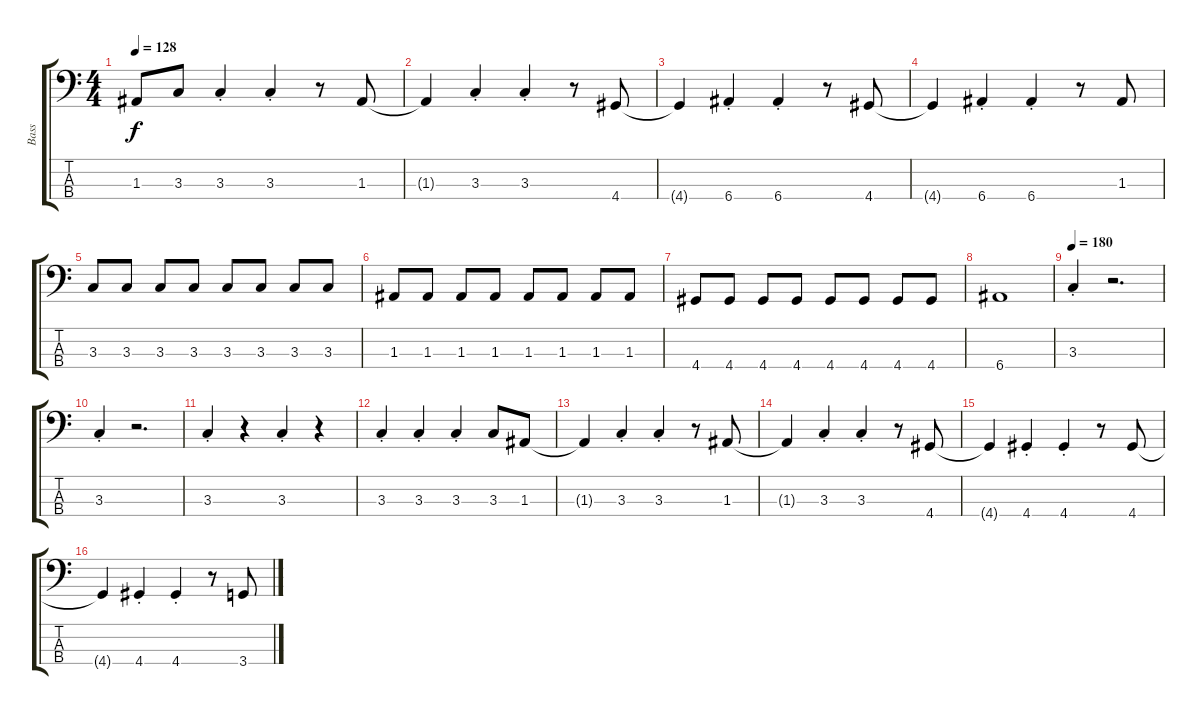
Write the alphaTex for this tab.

\track ("Bass" "Bass") {instrument electricbassfinger}
\staff {score tabs}
\tuning (G2 D2 A1 E1) {hide}
\ts (4 4)
\tempo 128
\clef f4
\ks c
1.3{t}.8{dy f} 3.3.8 3.3{st}.4 3.3{st}.4 r.8 1.3.8 |
1.3{t}.4 3.3{st}.4 3.3{st}.4 r.8 4.4.8 |
4.4{t}.4 6.4{st}.4 6.4{st}.4 r.8 4.4.8 |
4.4{t}.4 6.4{st}.4 6.4{st}.4 r.8 1.3.8 |
3.3.8 3.3.8 3.3.8 3.3.8 3.3.8 3.3.8 3.3.8 3.3.8 |
1.3.8 1.3.8 1.3.8 1.3.8 1.3.8 1.3.8 1.3.8 1.3.8 |
4.4.8 4.4.8 4.4.8 4.4.8 4.4.8 4.4.8 4.4.8 4.4.8 |
6.4.1 |
\tempo 180
3.3{st}.4 r.2{d} |
3.3{st}.4 r.2{d} |
3.3{st}.4 r.4 3.3{st}.4 r.4 |
3.3{st}.4 3.3{st}.4 3.3{st}.4 3.3.8 1.3.8 |
1.3{t}.4 3.3{st}.4 3.3{st}.4 r.8 1.3.8 |
1.3{t}.4 3.3{st}.4 3.3{st}.4 r.8 4.4.8 |
4.4{t}.4 4.4{st}.4 4.4{st}.4 r.8 4.4.8 |
4.4{t}.4 4.4{st}.4 4.4{st}.4 r.8 3.4.8
